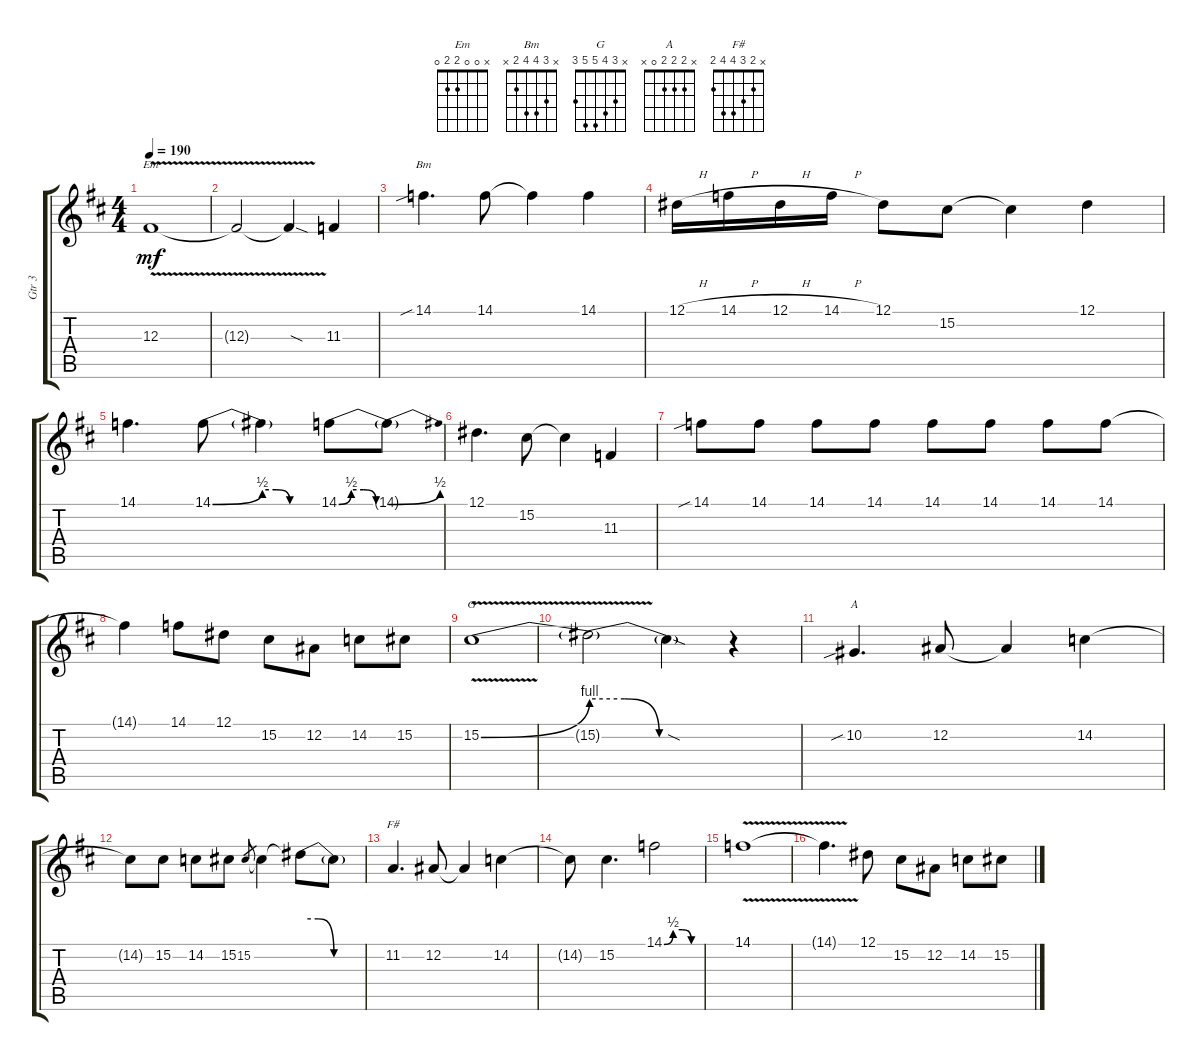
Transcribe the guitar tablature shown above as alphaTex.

\track ("Gtr 3" "Gtr 3") {instrument acousticgrandpiano}
\staff {score tabs}
\tuning (Eb4 Bb3 Gb3 Db3 Ab2 Eb2) {hide}
\chord ("Em" x 0 0 2 2 0)
\chord ("Bm" x 3 4 4 2 x)
\chord ("G" x 3 4 5 5 3)
\chord ("A" x 2 2 2 0 x)
\chord ("F#" x 2 3 4 4 2)
\ts (4 4)
\tempo 190
\clef g2
\ks d
12.3{v}.1{ch "Em" dy mf} |
12.3{v t}.2 12.3{sod t}.4 11.3.4 |
14.1{sib}.4{d ch "Bm"} 14.1.8 14.1{t}.4 14.1.4 |
12.1{h}.16 14.1{h}.16 12.1{h}.16 14.1{h}.16 12.1.8 15.2.8 15.2{t}.4 12.1.4 |
14.1.4{d} 14.1{be (bend 0 0 60 2)}.8 14.1{be (custom 0 2 15 2 30 0 60 0) t}.4 14.1{be (custom 0 0 15 2 30 2 45 0 60 0)}.8 14.1{be (bend 0 0 60 2) t}.8 |
12.1.4{d} 15.2.8 15.2{t}.4 11.3.4 |
14.1{sib}.8 14.1.8 14.1.8 14.1.8 14.1.8 14.1.8 14.1.8 14.1.8 |
14.1{t}.4 14.1.8 12.1.8 15.2.8 12.2.8 14.2.8 15.2.8 |
15.2{be (bend 0 0 60 4) v}.1{ch "G"} |
15.2{be (custom 0 4 15 4 30 0 60 0) t}.2 15.2{sod t}.4 r.4 |
10.2{sib}.4{d ch "A"} 12.2.8 12.2{t}.4 14.2.4 |
14.2{t}.8 15.2.8 14.2.8 15.2.8 15.2.8{gr} 15.2{t}.4 15.2{be (custom 0 4 15 4 30 0 60 0) t}.8 15.2{t}.8 |
11.2.4{d ch "F#"} 12.2.8 12.2{t}.4 14.2.4 |
14.2{t}.8 15.2.4{d} 14.1{be (custom 0 0 15 2 30 2 45 0 60 0)}.2 |
14.1{v}.1 |
14.1{v t}.4{d} 12.1.8 15.2.8 12.2.8 14.2.8 15.2.8
